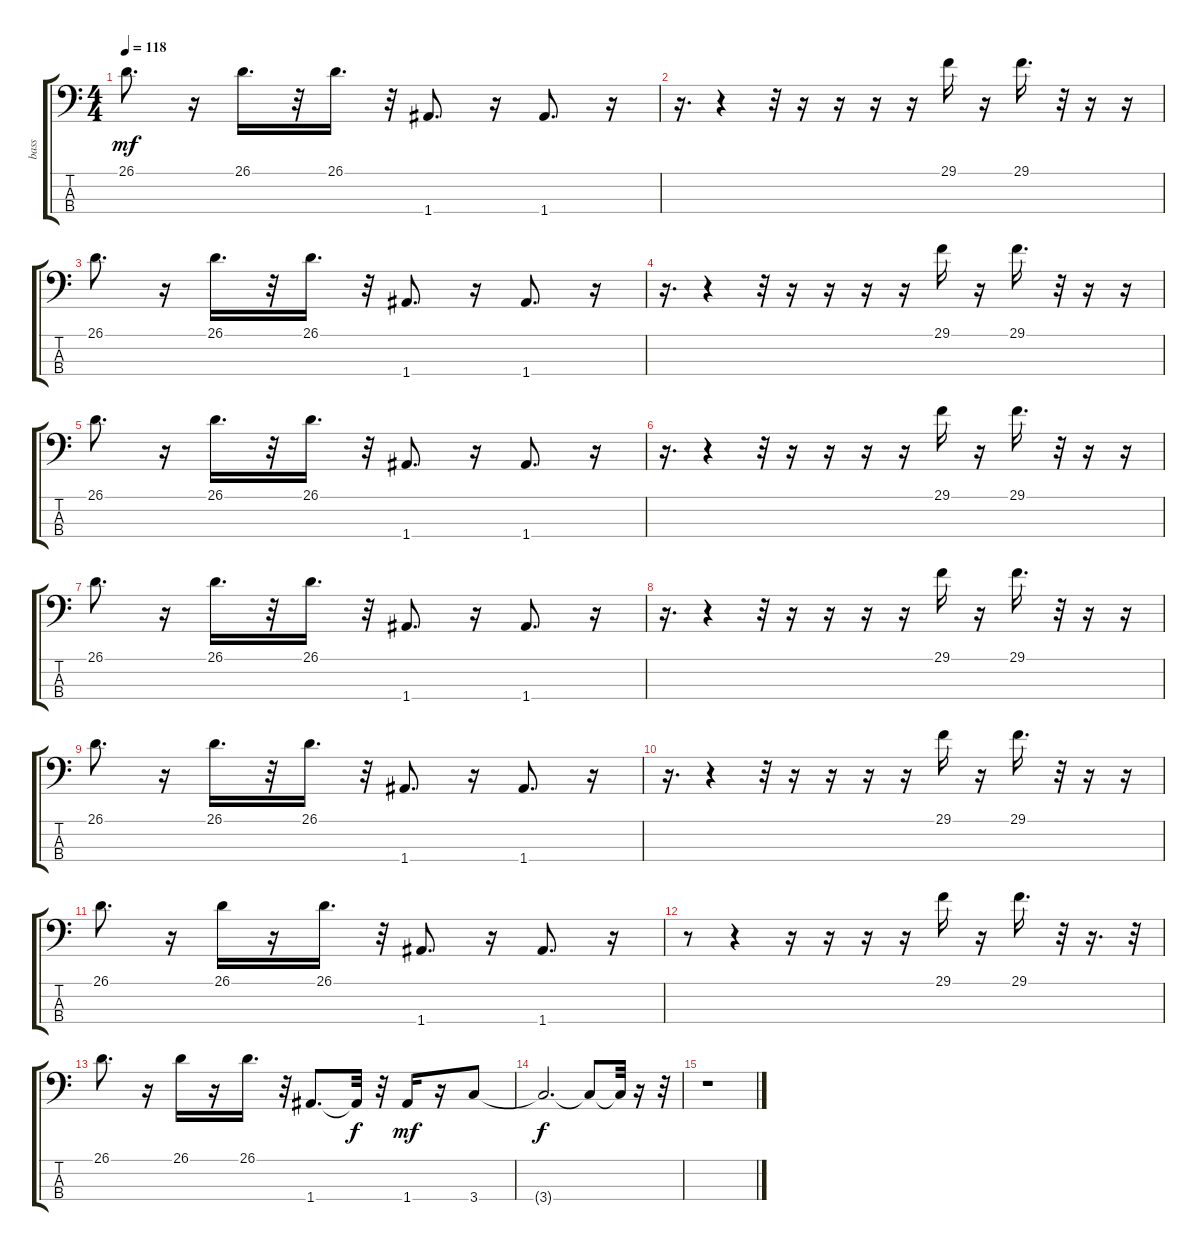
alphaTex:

\track ("bass" "bass") {instrument electricbassfinger}
\staff {score tabs}
\tuning (C-1 G2 D2 A1) {hide}
\ts (4 4)
\tempo 118
\clef f4
\ks c
26.1.8{d dy mf} r.16 26.1.16{d} r.32 26.1.16{d} r.32 1.4.8{d} r.16 1.4.8{d} r.16 |
r.16{d} r.4 r.32 r.16 r.16 r.16 r.16 29.1.16 r.16 29.1.16{d} r.32 r.16 r.16 |
26.1.8{d} r.16 26.1.16{d} r.32 26.1.16{d} r.32 1.4.8{d} r.16 1.4.8{d} r.16 |
r.16{d} r.4 r.32 r.16 r.16 r.16 r.16 29.1.16 r.16 29.1.16{d} r.32 r.16 r.16 |
26.1.8{d} r.16 26.1.16{d} r.32 26.1.16{d} r.32 1.4.8{d} r.16 1.4.8{d} r.16 |
r.16{d} r.4 r.32 r.16 r.16 r.16 r.16 29.1.16 r.16 29.1.16{d} r.32 r.16 r.16 |
26.1.8{d} r.16 26.1.16{d} r.32 26.1.16{d} r.32 1.4.8{d} r.16 1.4.8{d} r.16 |
r.16{d} r.4 r.32 r.16 r.16 r.16 r.16 29.1.16 r.16 29.1.16{d} r.32 r.16 r.16 |
26.1.8{d} r.16 26.1.16{d} r.32 26.1.16{d} r.32 1.4.8{d} r.16 1.4.8{d} r.16 |
r.16{d} r.4 r.32 r.16 r.16 r.16 r.16 29.1.16 r.16 29.1.16{d} r.32 r.16 r.16 |
26.1.8{d} r.16 26.1.16 r.16 26.1.16{d} r.32 1.4.8{d} r.16 1.4.8{d} r.16 |
r.8 r.4 r.16 r.16 r.16 r.16 29.1.16 r.16 29.1.16{d} r.32 r.16{d} r.32 |
26.1.8{d} r.16 26.1.16 r.16 26.1.16{d} r.32 1.4.8{d} 1.4{t}.32{dy f} r.32 1.4.16{dy mf} r.16 3.4.8 |
3.4{t}.2{d dy f} 3.4{t}.8 3.4{t}.32 r.16 r.32 |
r.1
